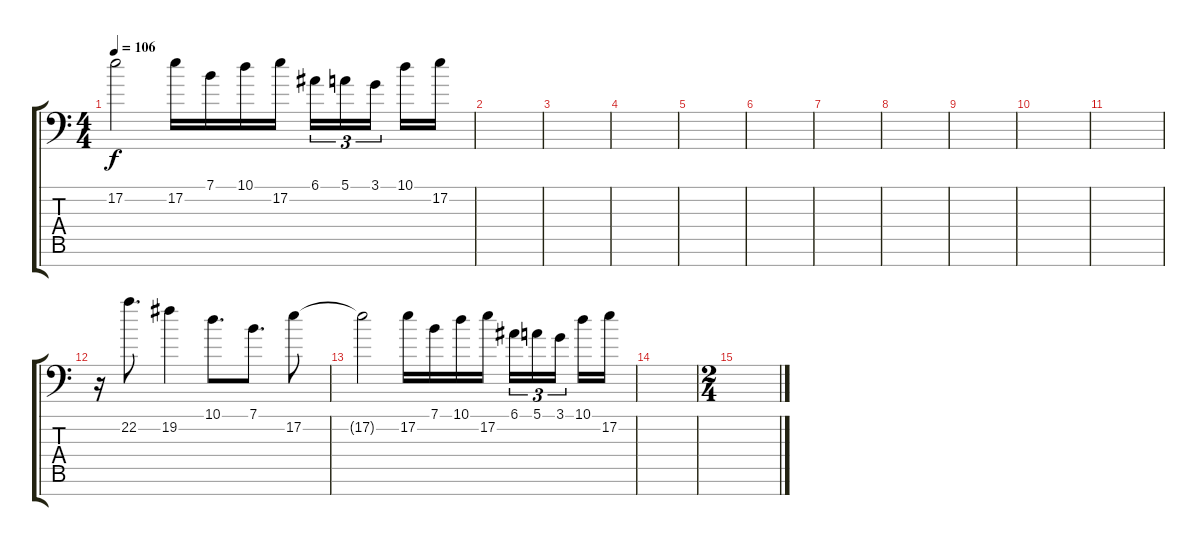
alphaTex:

\track "" {instrument trombone}
\staff {score tabs}
\tuning (E4 B3 G3 D3 A2 E2 C-1) {hide}
\ts (4 4)
\tempo 106
\clef f4
\ks c
17.2{t}.2{dy f} 17.2.16 7.1.16 10.1.16 17.2.16 6.1.16{tu (3 2)} 5.1.16{tu (3 2)} 3.1.16{tu (3 2) beam splitsecondary} 10.1.16 17.2.16 |
|
|
|
|
|
|
|
|
|
|
r.16 22.2.8{d} 19.2.4 10.1.8{d} 7.1.8{d} 17.2.8 |
17.2{t}.2 17.2.16 7.1.16 10.1.16 17.2.16 6.1.16{tu (3 2)} 5.1.16{tu (3 2)} 3.1.16{tu (3 2) beam splitsecondary} 10.1.16 17.2.16 |
|
\ts (2 4)
